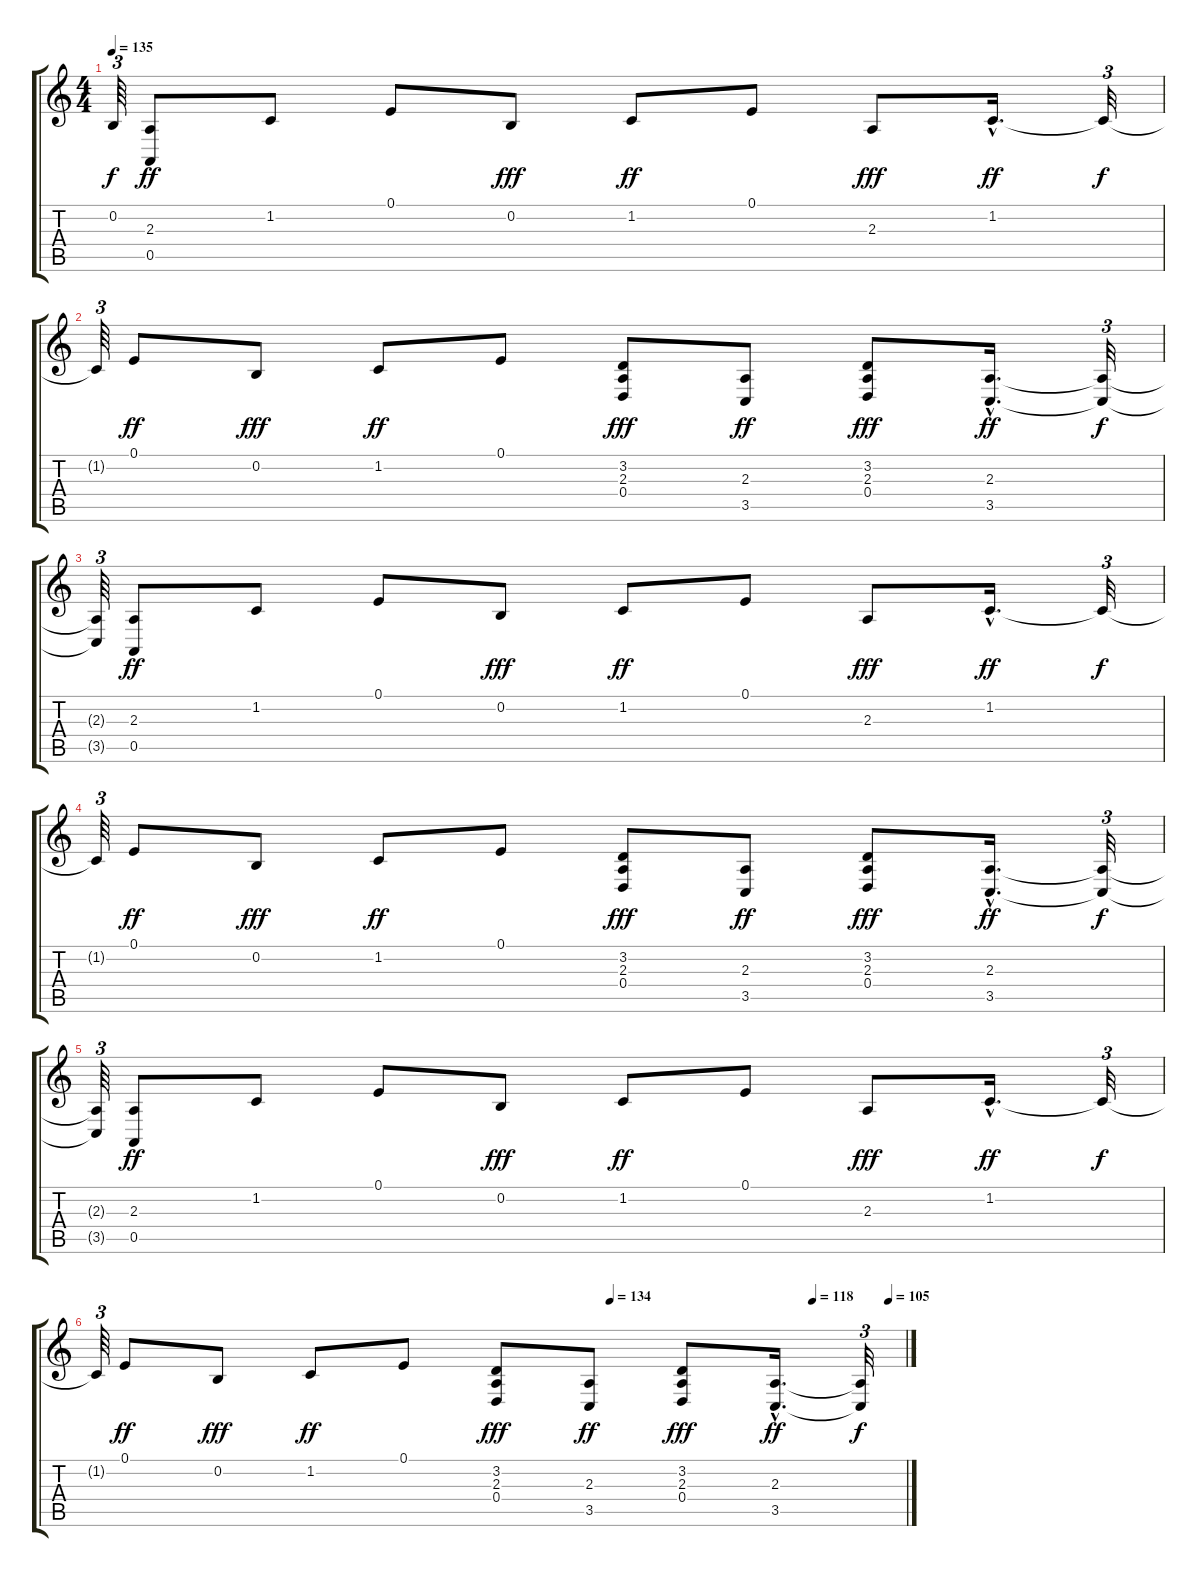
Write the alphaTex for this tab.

\track "" {instrument acousticgrandpiano}
\staff {score tabs}
\tuning (E4 B3 G3 D3 A2 E2) {hide}
\ts (4 4)
\tempo 135
\clef g2
\ks c
0.2{t}.64{tu (3 2) dy f} (2.3 0.5).8{dy ff} 1.2.8 0.1.8 0.2.8{dy fff} 1.2.8{dy ff} 0.1.8 2.3.8{dy fff} 1.2{hac}.16{d dy ff} 1.2{t}.32{tu (3 2) dy f} |
1.2{t}.64{tu (3 2)} 0.1.8{dy ff} 0.2.8{dy fff} 1.2.8{dy ff} 0.1.8 (3.2 2.3 0.4).8{dy fff} (2.3 3.5).8{dy ff} (3.2 2.3 0.4).8{dy fff} (2.3{hac} 3.5{hac}).16{d dy ff} (2.3{t} 3.5{t}).32{tu (3 2) dy f} |
(2.3{t} 3.5{t}).64{tu (3 2)} (2.3 0.5).8{dy ff} 1.2.8 0.1.8 0.2.8{dy fff} 1.2.8{dy ff} 0.1.8 2.3.8{dy fff} 1.2{hac}.16{d dy ff} 1.2{t}.32{tu (3 2) dy f} |
1.2{t}.64{tu (3 2)} 0.1.8{dy ff} 0.2.8{dy fff} 1.2.8{dy ff} 0.1.8 (3.2 2.3 0.4).8{dy fff} (2.3 3.5).8{dy ff} (3.2 2.3 0.4).8{dy fff} (2.3{hac} 3.5{hac}).16{d dy ff} (2.3{t} 3.5{t}).32{tu (3 2) dy f} |
(2.3{t} 3.5{t}).64{tu (3 2)} (2.3 0.5).8{dy ff} 1.2.8 0.1.8 0.2.8{dy fff} 1.2.8{dy ff} 0.1.8 2.3.8{dy fff} 1.2{hac}.16{d dy ff} 1.2{t}.32{tu (3 2) dy f} |
\tempo (134 0.6354166666666666)
\tempo (118 0.8854166666666666)
\tempo (105 0.9791666666666666)
1.2{t}.64{tu (3 2)} 0.1.8{dy ff} 0.2.8{dy fff} 1.2.8{dy ff} 0.1.8 (3.2 2.3 0.4).8{dy fff} (2.3 3.5).8{dy ff} (3.2 2.3 0.4).8{dy fff} (2.3{hac} 3.5{hac}).16{d dy ff} (2.3{t} 3.5{t}).32{tu (3 2) dy f}
